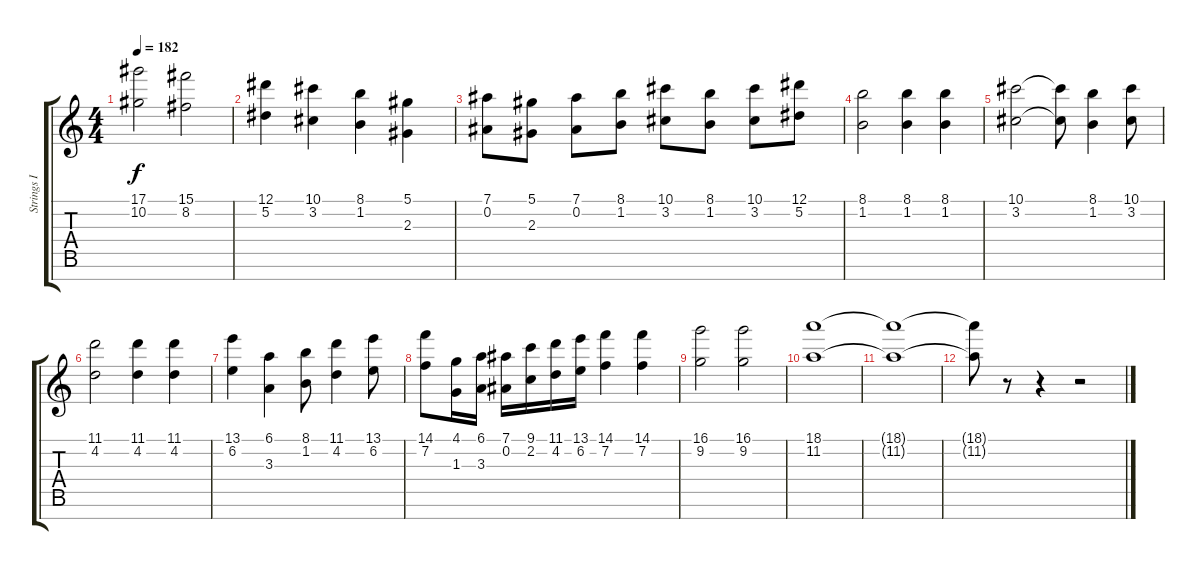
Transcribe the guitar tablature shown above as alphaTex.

\track ("Strings I" "Strings I") {instrument stringensemble1}
\staff {score tabs}
\tuning (Eb5 Bb4 Gb4 Db4 Ab3 Eb3 Bb2) {hide}
\ts (4 4)
\tempo 182
\clef g2
\ks c
(17.1 10.2).2{dy f} (15.1 8.2).2 |
(12.1 5.2).4 (10.1 3.2).4 (8.1 1.2).4 (5.1 2.3).4 |
(7.1 0.2).8 (5.1 2.3).8 (7.1 0.2).8 (8.1 1.2).8 (10.1 3.2).8 (8.1 1.2).8 (10.1 3.2).8 (12.1 5.2).8 |
(8.1 1.2).2 (8.1 1.2).4 (8.1 1.2).4 |
(10.1 3.2).2 (10.1{t} 3.2{t}).8 (8.1 1.2).4 (10.1 3.2).8 |
(11.1 4.2).2 (11.1 4.2).4 (11.1 4.2).4 |
(13.1 6.2).4 (6.1 3.3).4 (8.1 1.2).8 (11.1 4.2).4 (13.1 6.2).8 |
(14.1 7.2).8 (4.1 1.3).16 (6.1 3.3).16 (7.1 0.2).16 (9.1 2.2).16 (11.1 4.2).16 (13.1 6.2).16 (14.1 7.2).4 (14.1 7.2).4 |
(16.1 9.2).2 (16.1 9.2).2 |
(18.1 11.2).1 |
(18.1{t} 11.2{t}).1 |
(18.1{t} 11.2{t}).8 r.8 r.4 r.2
